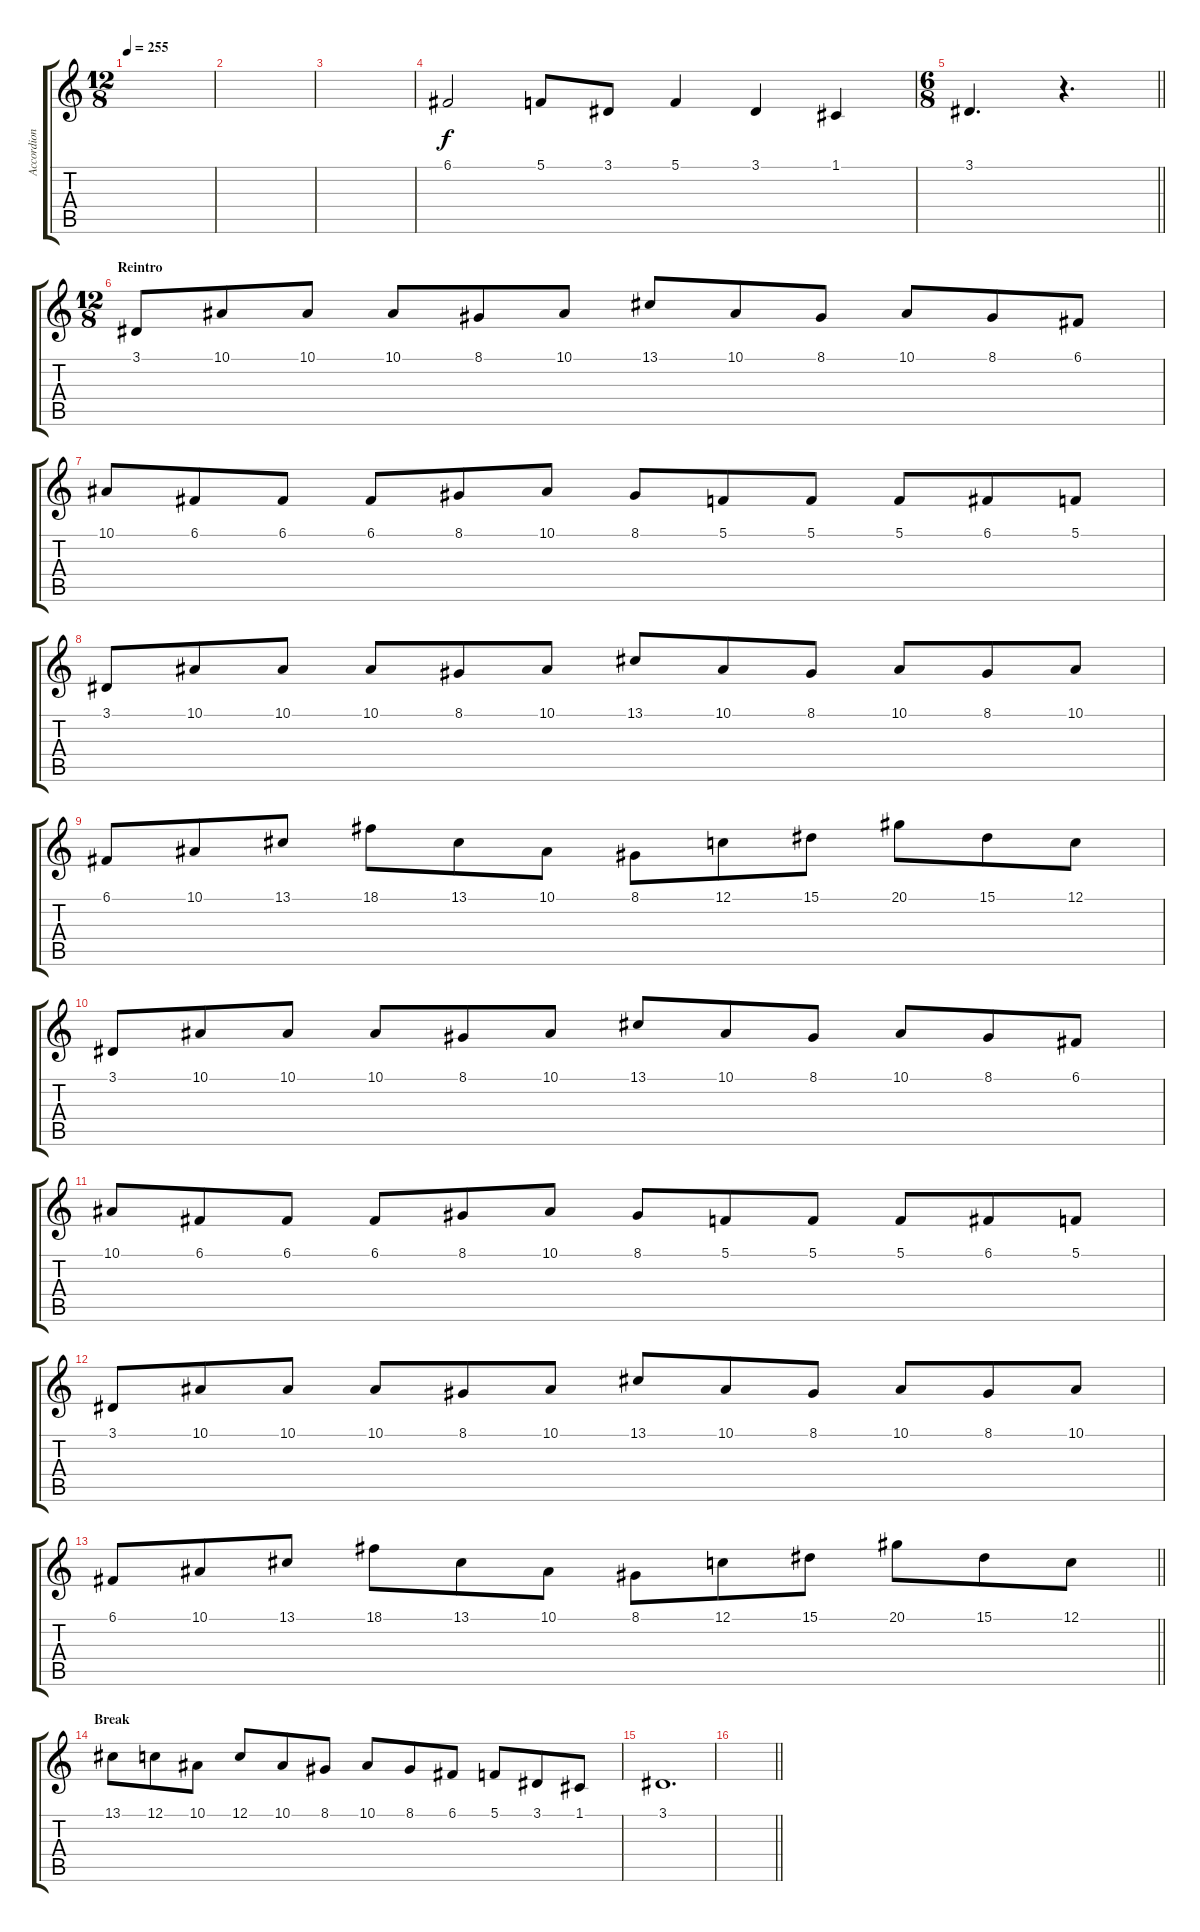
\track ("Accordion" "Accordion") {instrument accordion}
\staff {score tabs}
\tuning (C4 G3 Eb3 Bb2 F2 C2) {hide}
\ts (12 8)
\tempo 255
\clef g2
\ks c
|
|
|
6.1.2 5.1.8 3.1.8 5.1.4 3.1.4 1.1.4 |
\ts (6 8)
\barLineRight lightlight
3.1.4{d} r.4{d} |
\ts (12 8)
\section ("" "Reintro")
3.1.8 10.1.8 10.1.8 10.1.8 8.1.8 10.1.8 13.1.8 10.1.8 8.1.8 10.1.8 8.1.8 6.1.8 |
10.1.8 6.1.8 6.1.8 6.1.8 8.1.8 10.1.8 8.1.8 5.1.8 5.1.8 5.1.8 6.1.8 5.1.8 |
3.1.8 10.1.8 10.1.8 10.1.8 8.1.8 10.1.8 13.1.8 10.1.8 8.1.8 10.1.8 8.1.8 10.1.8 |
6.1.8 10.1.8 13.1.8 18.1.8 13.1.8 10.1.8 8.1.8 12.1.8 15.1.8 20.1.8 15.1.8 12.1.8 |
3.1.8 10.1.8 10.1.8 10.1.8 8.1.8 10.1.8 13.1.8 10.1.8 8.1.8 10.1.8 8.1.8 6.1.8 |
10.1.8 6.1.8 6.1.8 6.1.8 8.1.8 10.1.8 8.1.8 5.1.8 5.1.8 5.1.8 6.1.8 5.1.8 |
3.1.8 10.1.8 10.1.8 10.1.8 8.1.8 10.1.8 13.1.8 10.1.8 8.1.8 10.1.8 8.1.8 10.1.8 |
\barLineRight lightlight
6.1.8 10.1.8 13.1.8 18.1.8 13.1.8 10.1.8 8.1.8 12.1.8 15.1.8 20.1.8 15.1.8 12.1.8 |
\section ("" "Break")
13.1.8 12.1.8 10.1.8 12.1.8 10.1.8 8.1.8 10.1.8 8.1.8 6.1.8 5.1.8 3.1.8 1.1.8 |
3.1.1{d} |
\barLineRight lightlight
